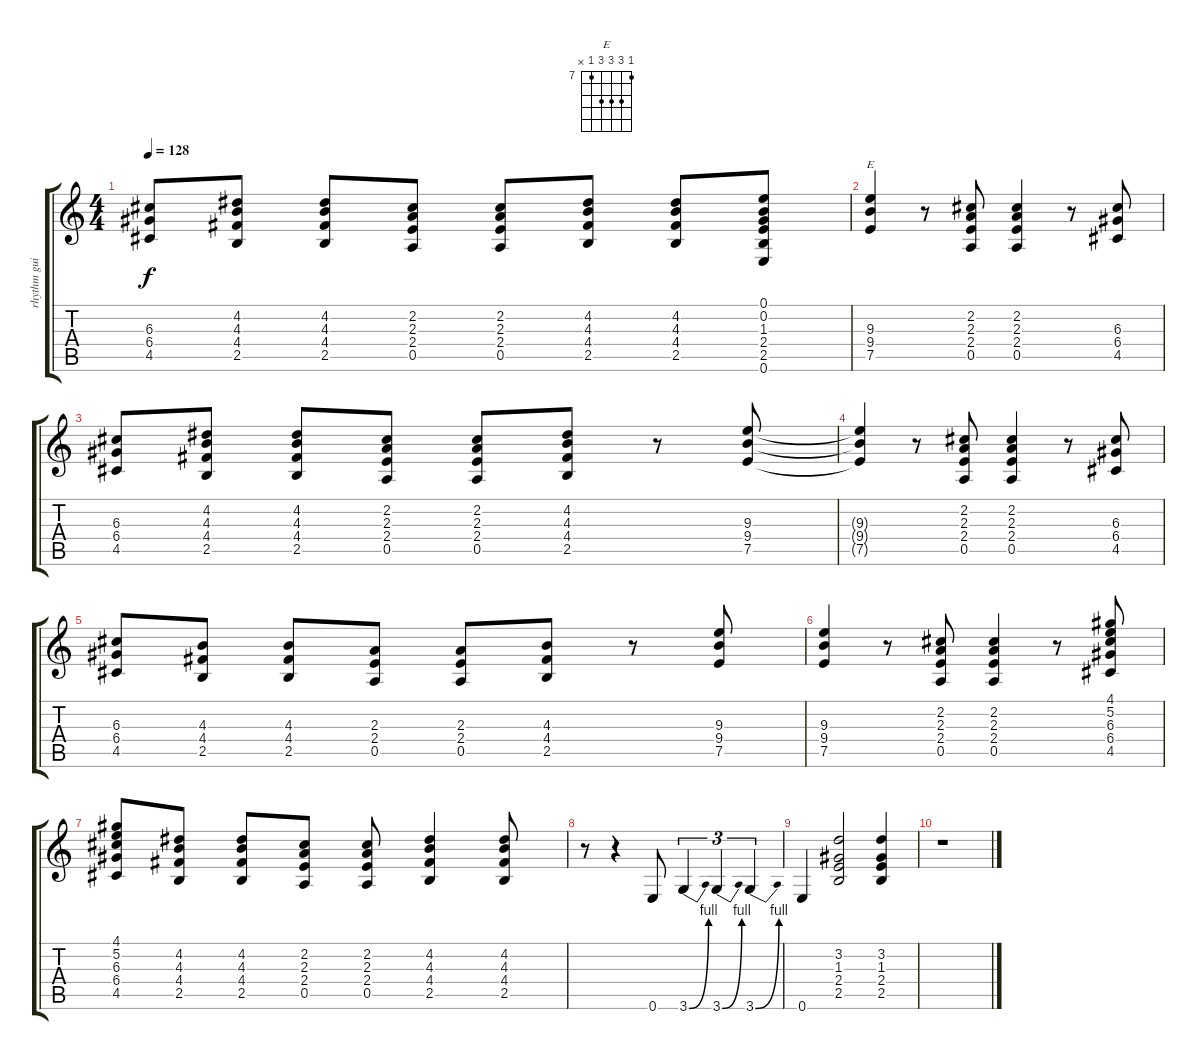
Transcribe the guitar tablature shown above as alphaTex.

\track ("rhythm guit" "rhythm gui") {instrument overdrivenguitar}
\staff {score tabs}
\tuning (E4 B3 G3 D3 A2 E2) {hide}
\chord ("E" 7 9 9 9 7 x) {firstfret 7}
\ts (4 4)
\tempo 128
\clef g2
\ks c
(6.3 6.4 4.5).8{dy f} (4.2 4.3 4.4 2.5).8 (4.2 4.3 4.4 2.5).8 (2.2 2.3 2.4 0.5).8 (2.2 2.3 2.4 0.5).8 (4.2 4.3 4.4 2.5).8 (4.2 4.3 4.4 2.5).8 (0.1 0.2 1.3 2.4 2.5 0.6).8 |
(9.3 9.4 7.5).4{ch "E"} r.8 (2.2 2.3 2.4 0.5).8 (2.2 2.3 2.4 0.5).4 r.8 (6.3 6.4 4.5).8 |
(6.3 6.4 4.5).8 (4.2 4.3 4.4 2.5).8 (4.2 4.3 4.4 2.5).8 (2.2 2.3 2.4 0.5).8 (2.2 2.3 2.4 0.5).8 (4.2 4.3 4.4 2.5).8 r.8 (9.3 9.4 7.5).8 |
(9.3{t} 9.4{t} 7.5{t}).4 r.8 (2.2 2.3 2.4 0.5).8 (2.2 2.3 2.4 0.5).4 r.8 (6.3 6.4 4.5).8 |
(6.3 6.4 4.5).8 (4.3 4.4 2.5).8 (4.3 4.4 2.5).8 (2.3 2.4 0.5).8 (2.3 2.4 0.5).8 (4.3 4.4 2.5).8 r.8 (9.3 9.4 7.5).8 |
(9.3 9.4 7.5).4 r.8 (2.2 2.3 2.4 0.5).8 (2.2 2.3 2.4 0.5).4 r.8 (4.1 5.2 6.3 6.4 4.5).8 |
(4.1 5.2 6.3 6.4 4.5).8 (4.2 4.3 4.4 2.5).8 (4.2 4.3 4.4 2.5).8 (2.2 2.3 2.4 0.5).8 (2.2 2.3 2.4 0.5).8 (4.2 4.3 4.4 2.5).4 (4.2 4.3 4.4 2.5).8 |
r.8 r.4 0.6.8 3.6{be (bend 0 0 60 4)}.4{tu (3 2)} 3.6{be (bend 0 0 60 4)}.4{tu (3 2)} 3.6{be (bend 0 0 60 4)}.4{tu (3 2)} |
0.6.4 (3.2 1.3 2.4 2.5).2 (3.2 1.3 2.4 2.5).4 |
r.1
